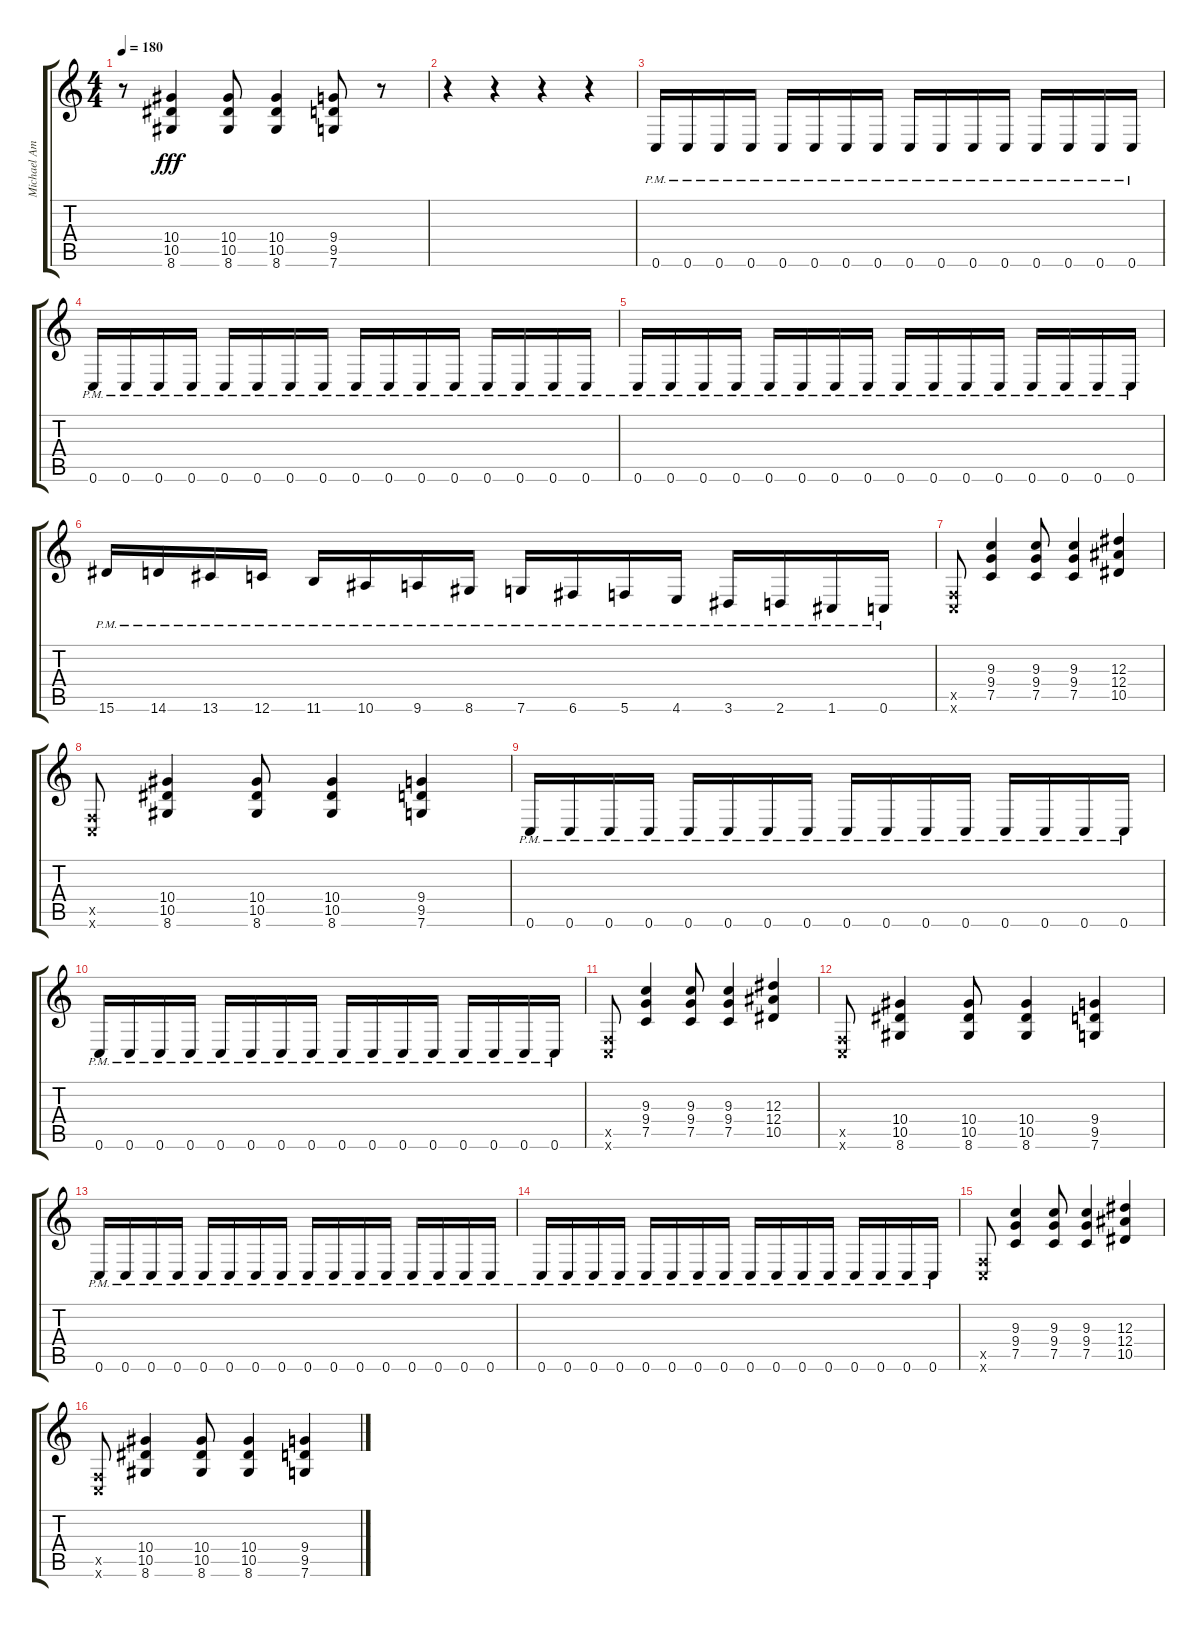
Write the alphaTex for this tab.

\track ("Michael Amott" "Michael Am") {instrument overdrivenguitar}
\staff {score tabs}
\tuning (C4 G3 Eb3 Bb2 F2 C2) {hide}
\ts (4 4)
\tempo 180
\clef g2
\ks c
r.8{dy fff} (10.4 10.5 8.6).4 (10.4 10.5 8.6).8 (10.4 10.5 8.6).4 (9.4 9.5 7.6).8 r.8 |
r.4 r.4 r.4 r.4 |
0.6{pm}.16 0.6{pm}.16 0.6{pm}.16 0.6{pm}.16 0.6{pm}.16 0.6{pm}.16 0.6{pm}.16 0.6{pm}.16 0.6{pm}.16 0.6{pm}.16 0.6{pm}.16 0.6{pm}.16 0.6{pm}.16 0.6{pm}.16 0.6{pm}.16 0.6{pm}.16 |
0.6{pm}.16 0.6{pm}.16 0.6{pm}.16 0.6{pm}.16 0.6{pm}.16 0.6{pm}.16 0.6{pm}.16 0.6{pm}.16 0.6{pm}.16 0.6{pm}.16 0.6{pm}.16 0.6{pm}.16 0.6{pm}.16 0.6{pm}.16 0.6{pm}.16 0.6{pm}.16 |
0.6{pm}.16 0.6{pm}.16 0.6{pm}.16 0.6{pm}.16 0.6{pm}.16 0.6{pm}.16 0.6{pm}.16 0.6{pm}.16 0.6{pm}.16 0.6{pm}.16 0.6{pm}.16 0.6{pm}.16 0.6{pm}.16 0.6{pm}.16 0.6{pm}.16 0.6{pm}.16 |
15.6{pm}.16 14.6{pm}.16 13.6{pm}.16 12.6{pm}.16 11.6{pm}.16 10.6{pm}.16 9.6{pm}.16 8.6{pm}.16 7.6{pm}.16 6.6{pm}.16 5.6{pm}.16 4.6{pm}.16 3.6{pm}.16 2.6{pm}.16 1.6{pm}.16 0.6{pm}.16 |
(0.5{x} 0.6{x}).8 (9.3 9.4 7.5).4 (9.3 9.4 7.5).8 (9.3 9.4 7.5).4 (12.3 12.4 10.5).4 |
(0.5{x} 0.6{x}).8 (10.4 10.5 8.6).4 (10.4 10.5 8.6).8 (10.4 10.5 8.6).4 (9.4 9.5 7.6).4 |
0.6{pm}.16 0.6{pm}.16 0.6{pm}.16 0.6{pm}.16 0.6{pm}.16 0.6{pm}.16 0.6{pm}.16 0.6{pm}.16 0.6{pm}.16 0.6{pm}.16 0.6{pm}.16 0.6{pm}.16 0.6{pm}.16 0.6{pm}.16 0.6{pm}.16 0.6{pm}.16 |
0.6{pm}.16 0.6{pm}.16 0.6{pm}.16 0.6{pm}.16 0.6{pm}.16 0.6{pm}.16 0.6{pm}.16 0.6{pm}.16 0.6{pm}.16 0.6{pm}.16 0.6{pm}.16 0.6{pm}.16 0.6{pm}.16 0.6{pm}.16 0.6{pm}.16 0.6{pm}.16 |
(0.5{x} 0.6{x}).8 (9.3 9.4 7.5).4 (9.3 9.4 7.5).8 (9.3 9.4 7.5).4 (12.3 12.4 10.5).4 |
(0.5{x} 0.6{x}).8 (10.4 10.5 8.6).4 (10.4 10.5 8.6).8 (10.4 10.5 8.6).4 (9.4 9.5 7.6).4 |
0.6{pm}.16 0.6{pm}.16 0.6{pm}.16 0.6{pm}.16 0.6{pm}.16 0.6{pm}.16 0.6{pm}.16 0.6{pm}.16 0.6{pm}.16 0.6{pm}.16 0.6{pm}.16 0.6{pm}.16 0.6{pm}.16 0.6{pm}.16 0.6{pm}.16 0.6{pm}.16 |
0.6{pm}.16 0.6{pm}.16 0.6{pm}.16 0.6{pm}.16 0.6{pm}.16 0.6{pm}.16 0.6{pm}.16 0.6{pm}.16 0.6{pm}.16 0.6{pm}.16 0.6{pm}.16 0.6{pm}.16 0.6{pm}.16 0.6{pm}.16 0.6{pm}.16 0.6{pm}.16 |
(0.5{x} 0.6{x}).8 (9.3 9.4 7.5).4 (9.3 9.4 7.5).8 (9.3 9.4 7.5).4 (12.3 12.4 10.5).4 |
(0.5{x} 0.6{x}).8 (10.4 10.5 8.6).4 (10.4 10.5 8.6).8 (10.4 10.5 8.6).4 (9.4 9.5 7.6).4
